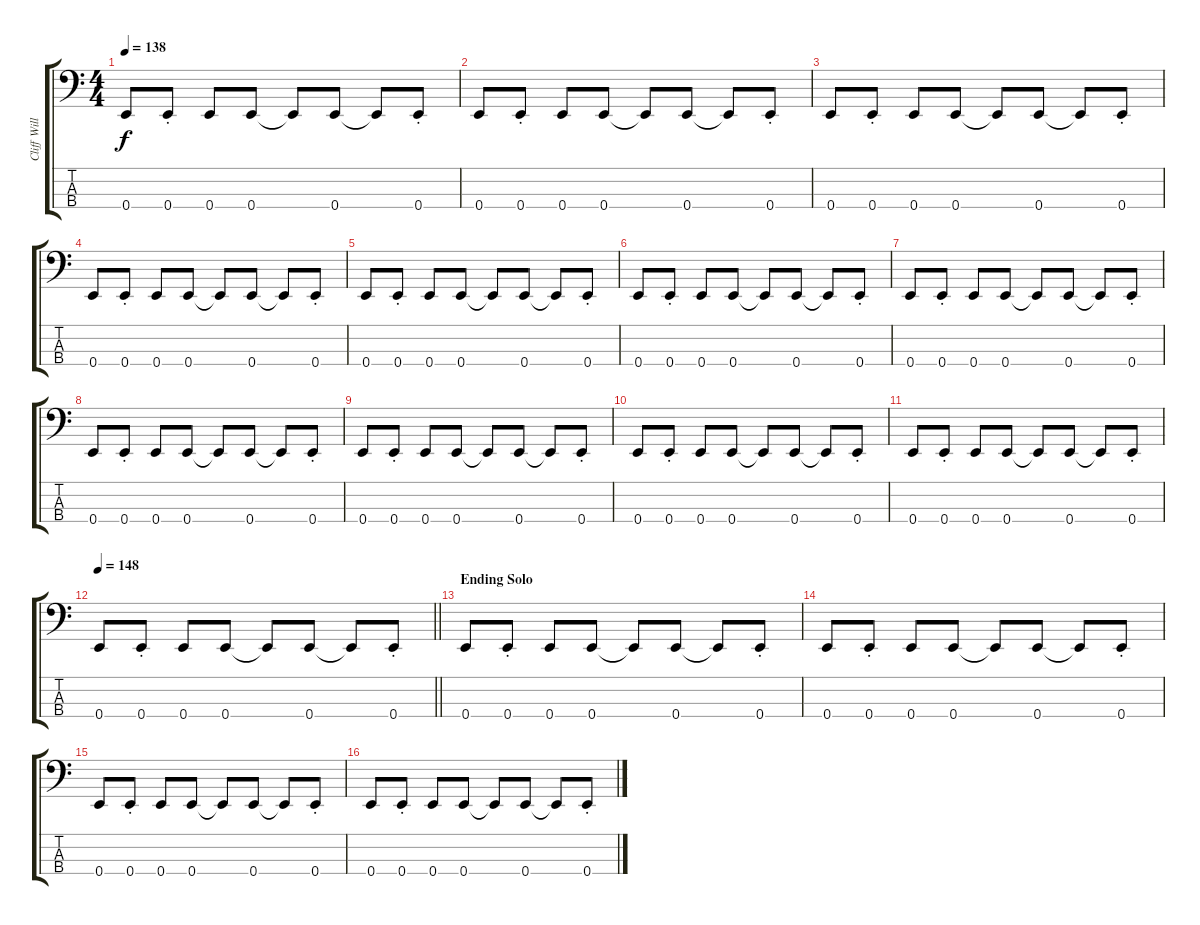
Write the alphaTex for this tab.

\track ("Cliff Williams" "Cliff Will") {instrument electricbasspick}
\staff {score tabs}
\tuning (G2 D2 A1 E1) {hide}
\ts (4 4)
\tempo 138
\clef f4
\ks c
0.4.8{dy f} 0.4{st}.8 0.4.8 0.4.8 0.4{t}.8 0.4.8 0.4{t}.8 0.4{st}.8 |
0.4.8 0.4{st}.8 0.4.8 0.4.8 0.4{t}.8 0.4.8 0.4{t}.8 0.4{st}.8 |
0.4.8 0.4{st}.8 0.4.8 0.4.8 0.4{t}.8 0.4.8 0.4{t}.8 0.4{st}.8 |
0.4.8 0.4{st}.8 0.4.8 0.4.8 0.4{t}.8 0.4.8 0.4{t}.8 0.4{st}.8 |
0.4.8 0.4{st}.8 0.4.8 0.4.8 0.4{t}.8 0.4.8 0.4{t}.8 0.4{st}.8 |
0.4.8 0.4{st}.8 0.4.8 0.4.8 0.4{t}.8 0.4.8 0.4{t}.8 0.4{st}.8 |
0.4.8 0.4{st}.8 0.4.8 0.4.8 0.4{t}.8 0.4.8 0.4{t}.8 0.4{st}.8 |
0.4.8 0.4{st}.8 0.4.8 0.4.8 0.4{t}.8 0.4.8 0.4{t}.8 0.4{st}.8 |
0.4.8 0.4{st}.8 0.4.8 0.4.8 0.4{t}.8 0.4.8 0.4{t}.8 0.4{st}.8 |
0.4.8 0.4{st}.8 0.4.8 0.4.8 0.4{t}.8 0.4.8 0.4{t}.8 0.4{st}.8 |
0.4.8 0.4{st}.8 0.4.8 0.4.8 0.4{t}.8 0.4.8 0.4{t}.8 0.4{st}.8 |
\tempo 148
\barLineRight lightlight
0.4.8 0.4{st}.8 0.4.8 0.4.8 0.4{t}.8 0.4.8 0.4{t}.8 0.4{st}.8 |
\section ("" "Ending Solo")
0.4.8 0.4{st}.8 0.4.8 0.4.8 0.4{t}.8 0.4.8 0.4{t}.8 0.4{st}.8 |
0.4.8 0.4{st}.8 0.4.8 0.4.8 0.4{t}.8 0.4.8 0.4{t}.8 0.4{st}.8 |
0.4.8 0.4{st}.8 0.4.8 0.4.8 0.4{t}.8 0.4.8 0.4{t}.8 0.4{st}.8 |
0.4.8 0.4{st}.8 0.4.8 0.4.8 0.4{t}.8 0.4.8 0.4{t}.8 0.4{st}.8
